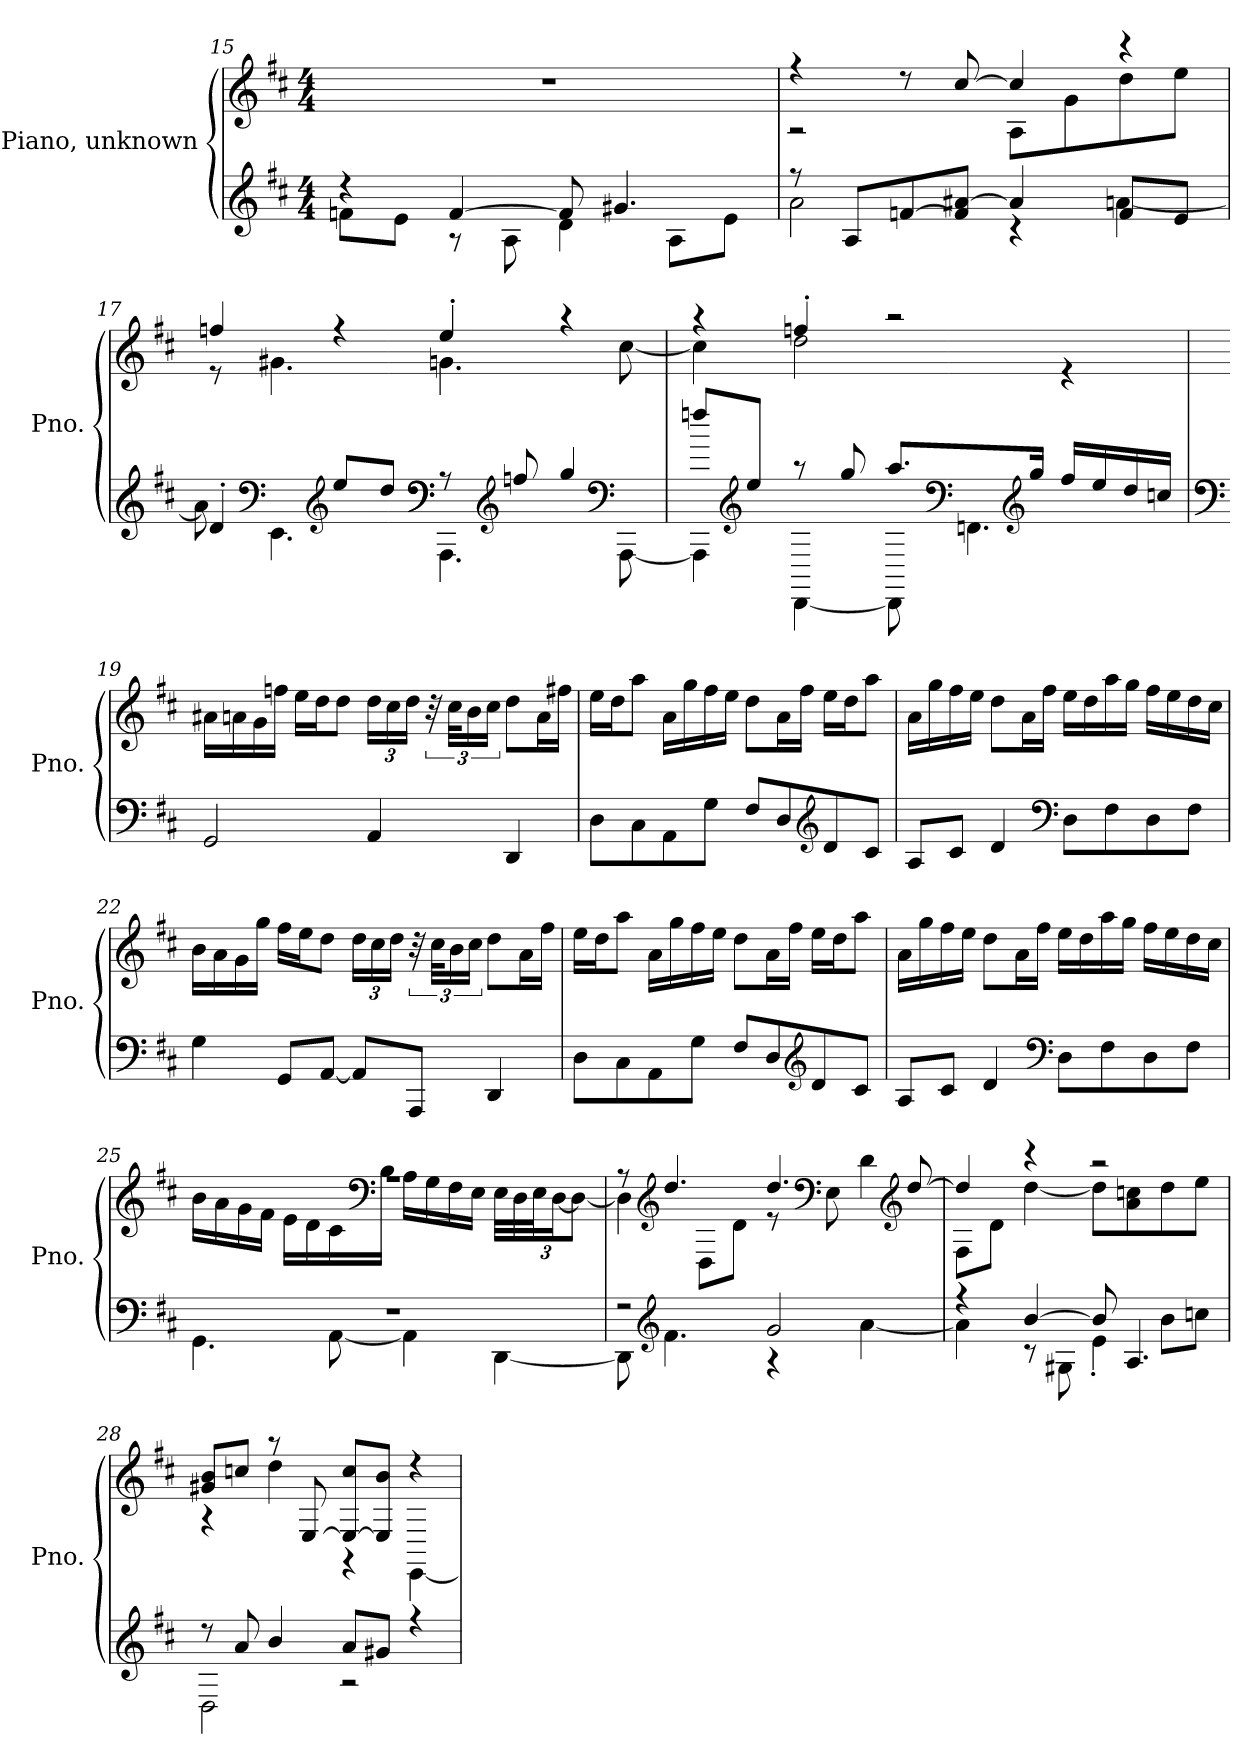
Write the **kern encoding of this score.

**kern	**kern
*part1	*part1
*staff2	*staff1
*I"Piano, unknown	*
*I'Pno.	*
*clefG2	*clefG2
*k[f#c#]	*k[f#c#]
*M4/4	*M4/4
=15	=15
*^	*
4r	8fn\L	1r
.	8e\J	.
[4f/	8r	.
.	8A\	.
8f/]	4d\	.
4.g#X/	.	.
.	8A\L	.
.	8e\J	.
=16	=16	=16
*	*	*^
8r	2a\	4r	2r
8A/L	.	.	.
[8fn/	.	8r	.
8f/] [8a#X/J	.	[8cc#/	.
4a#/]	4r	4cc#/]	8A\L
.	.	.	8g\
8f/L	[4an\	4r	8dd\
8e/J	.	.	8ee\J
!!LO:PB:g=z	!!
=17	=17	=17	=17
4d'/	8a\]	4ffn/	8r
*clefF4	*	*	*
.	4.EE\	.	4.g#X\
*clefG2	*	*	*
8ee/L	.	4r	.
8dd/J	.	.	.
*clefF4	*	*	*
8r	4.AAA\	4ee'/	4.gn\
*clefG2	*	*	*
8ffn/	.	.	.
4gg/	.	4r	.
*clefF4	*	*	*
.	[8AAA\	.	[8cc#\
=18	=18	=18	=18
8ffn/L	4AAA\]	4r	4cc#\]
*clefG2	*	*	*
8ee/J	.	.	.
8r	[4DD\	4ffn'/	2dd\
8gg/	.	.	.
8.aa/L	8DD\]	2r	.
*clefF4	*	*	*
.	4.FFn\	.	.
*clefG2	*	*	*
16gg/Jk	.	.	.
16ff/LL	.	.	4r
16ee/	.	.	.
16dd/	.	.	.
16ccn/JJ	.	.	.
*v	*v	*	*
*	*v	*v
!!LO:LB:g=z
=19	=19
*clefF4	*
2GG/	16a#X\LL
.	16an\
.	16g\
.	16ffn\JJ
.	16ee\LL
.	16dd\J
.	8dd\J
*	*Xbrackettup
4AA/	24dd\LL
.	24cc#\
.	24dd\JJ
*	*brackettup
.	48r
.	48cc#\KLL
.	24b\
.	24cc#\JJ
4DD/	8dd\L
.	16a\L
.	16ff#X\JJ
=20	=20
8D\L	16ee\LL
.	16dd\J
8C#\	8aa\J
8AA\	16a\LL
.	16gg\
8G\J	16ff#\
.	16ee\JJ
8F#/L	8dd\L
8D/	16a\L
.	16ff#\JJ
*clefG2	*
8d/	16ee\LL
.	16dd\J
8c#/J	8aa\J
!!LO:LB:g=z
=21	=21
8A/L	16a\LL
.	16gg\
8c#/J	16ff#\
.	16ee\JJ
4d/	8dd\L
.	16a\L
.	16ff#\JJ
*clefF4	*
8D\L	16ee\LL
.	16dd\
8F#\	16aa\
.	16gg\JJ
8D\	16ff#\LL
.	16ee\
8F#\J	16dd\
.	16cc#\JJ
=22	=22
4G\	16b\LL
.	16a\
.	16g\
.	16gg\JJ
8GG/L	16ff#\LL
.	16ee\J
[8AA/J	8dd\J
*	*Xbrackettup
8AA/L]	24dd\LL
.	24cc#\
.	24dd\JJ
*	*brackettup
8AAA/J	48r
.	48cc#\KLL
.	24b\
.	24cc#\JJ
4DD/	8dd\L
.	16a\L
.	16ff#\JJ
!!LO:LB:g=z
=23	=23
8D\L	16ee\LL
.	16dd\J
8C#\	8aa\J
8AA\	16a\LL
.	16gg\
8G\J	16ff#\
.	16ee\JJ
8F#/L	8dd\L
8D/	16a\L
.	16ff#\JJ
*clefG2	*
8d/	16ee\LL
.	16dd\J
8c#/J	8aa\J
=24	=24
8A/L	16a\LL
.	16gg\
8c#/J	16ff#\
.	16ee\JJ
4d/	8dd\L
.	16a\L
.	16ff#\JJ
*clefF4	*
8D\L	16ee\LL
.	16dd\
8F#\	16aa\
.	16gg\JJ
8D\	16ff#\LL
.	16ee\
8F#\J	16dd\
.	16cc#\JJ
!!LO:LB:g=z
=25	=25
*^	*^
1r	4.GG\	1r	16b\LL
.	.	.	16a\
.	.	.	16g\
.	.	.	16f#\JJ
.	.	.	16e\LL
.	.	.	16d\
.	[8AA\	.	16c#\
*	*	*clefF4	*
.	.	.	16B\JJ
.	4AA\]	.	16A\LL
.	.	.	16G\
.	.	.	16F#\
.	.	.	16E\JJ
.	[4DD\	.	32E\LLL
.	.	.	32D\
*	*	*	*Xbrackettup
.	.	.	48E\J
.	.	.	[24D\J
.	.	.	8D\J_
=26	=26	=26	=26
2r	8DD\]	8r	4D\]
*clefG2	*	*clefG2	*
.	4.f#\	4.dd/	.
.	.	.	8D\L
.	.	.	8d\J
2g/	4r	4.dd/	8r
*	*	*clefF4	*
.	.	.	8E\
.	[4a\	.	4d\
*	*	*clefG2	*
.	.	[8dd/	.
!!LO:LB:g=z	!!
=27	=27	=27	=27
4r	4a\]	4dd/]	8F#\L
.	.	.	8d\J
[4b/	8r	4r	[4dd\
.	8G#X\	.	.
8b/]	4e'\	2r	8dd\L]
4.A/	.	.	8a\ 8ccn\
.	8b\L	.	8dd\
.	8ccn\J	.	8ee\J
=28	=28	=28	=28
8r	2D\	8g#X/ 8b/L	4r
8a/	.	8ccn/J	.
4b/	.	8r	4dd\
.	.	[8E/	.
8a/L	2r	8E/_ 8cc/L	4r
8g#X/J	.	8E/] 8b/J	.
4r	.	4r	[4EE\
*v	*v	*	*
*	*v	*v
=	=
*-	*-
